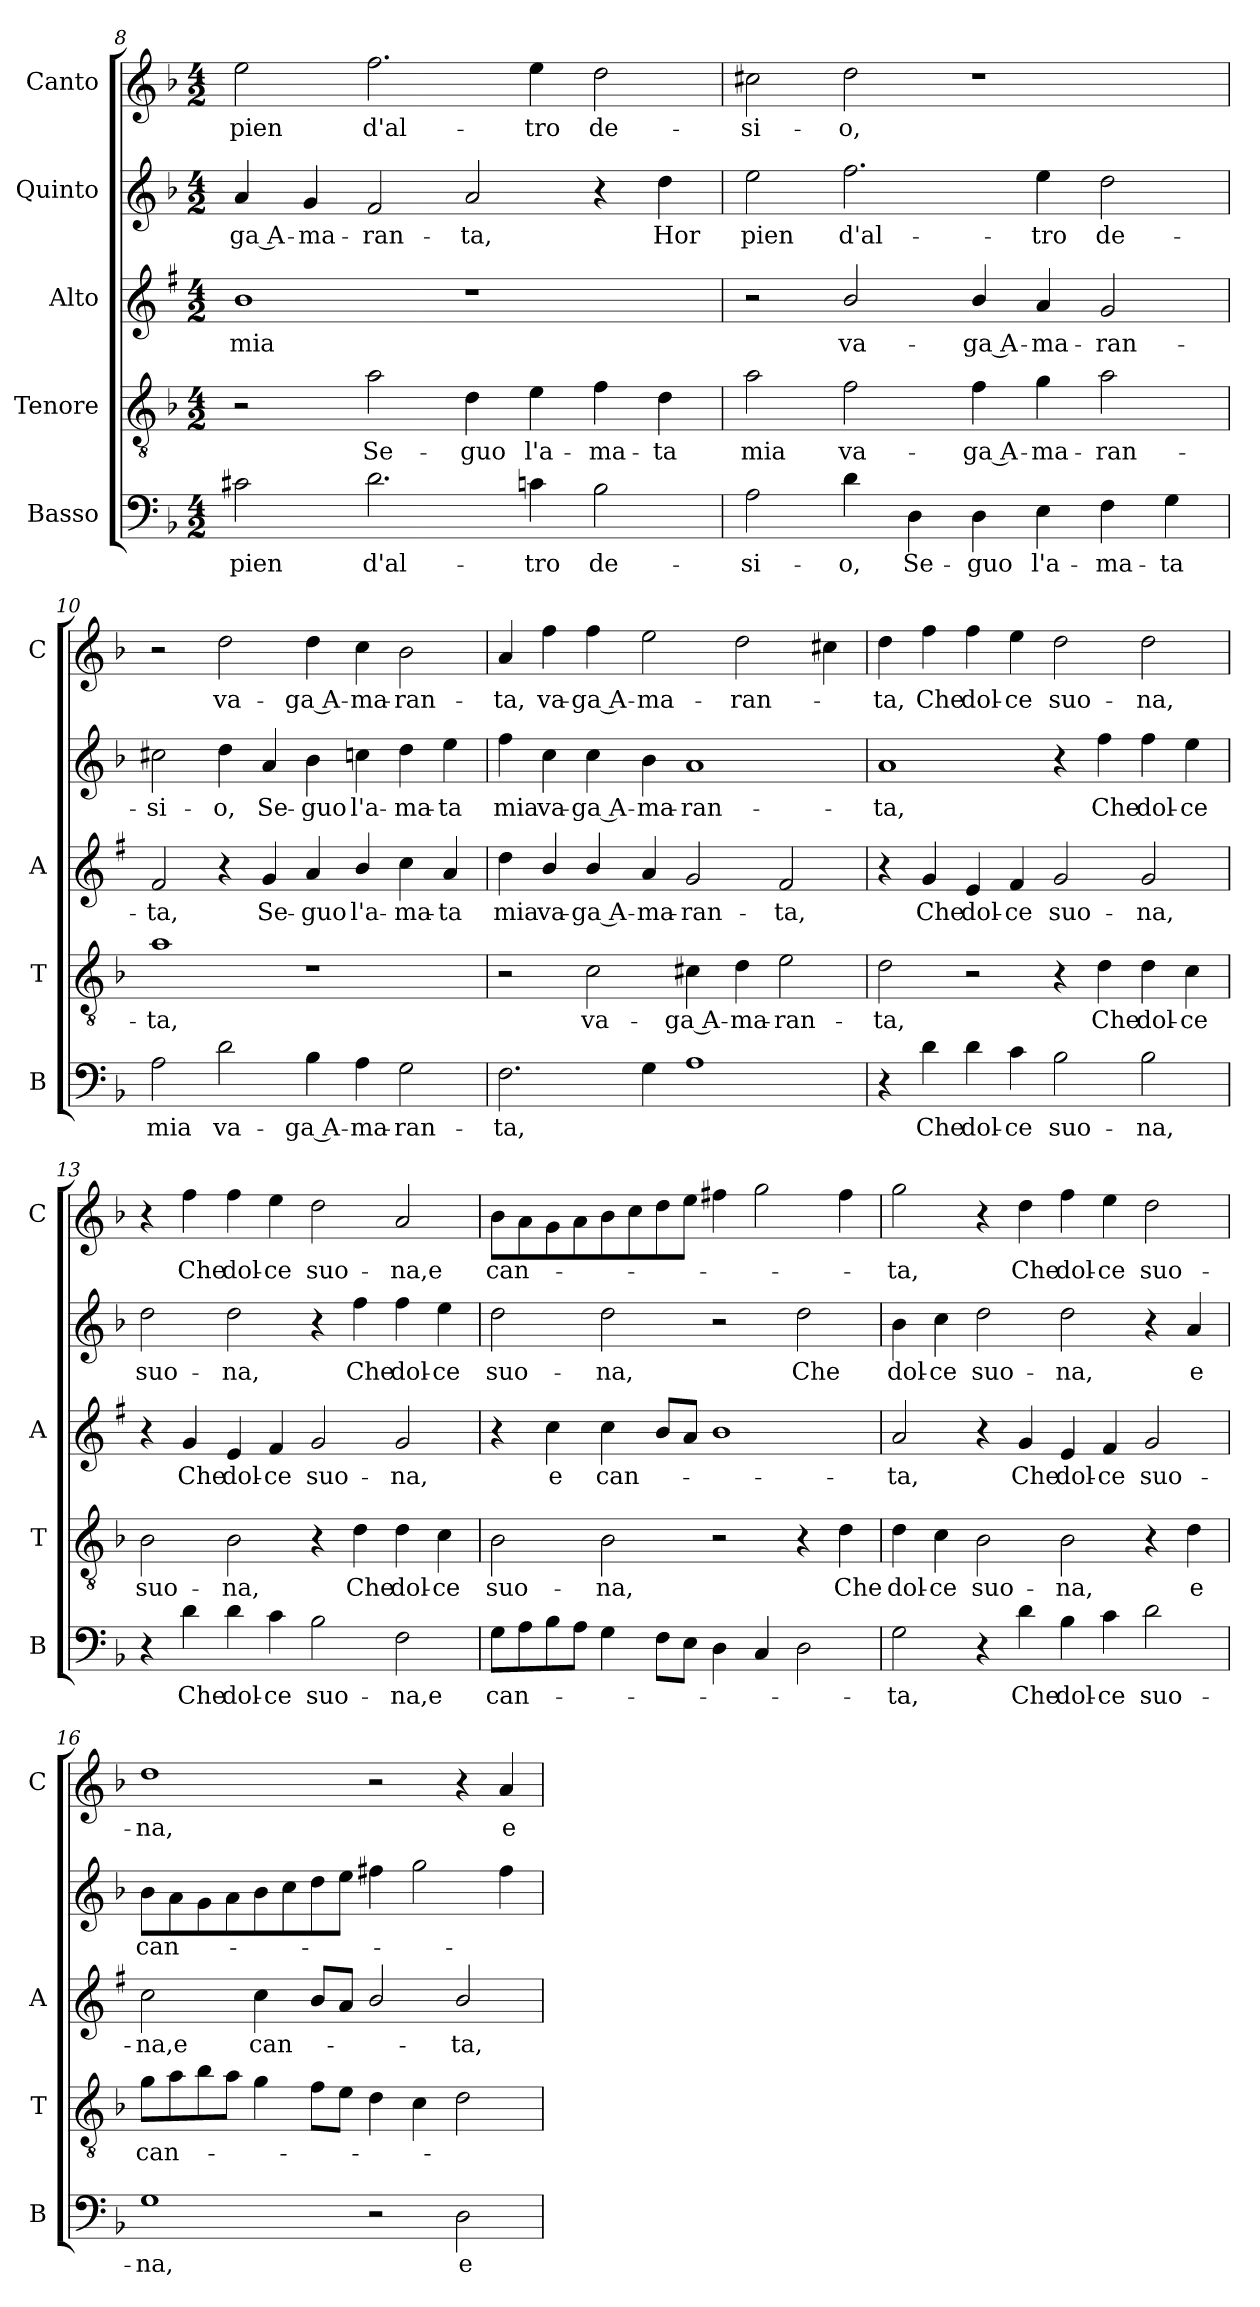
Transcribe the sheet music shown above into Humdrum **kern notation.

**kern	**text	**kern	**text	**kern	**text	**kern	**text	**kern	**text
*part5	*part5	*part4	*part4	*part3	*part3	*part2	*part2	*part1	*part1
*staff5	*staff5	*staff4	*staff4	*staff3	*staff3	*staff2	*staff2	*staff1	*staff1
*I"Basso	*	*I"Tenore	*	*I"Alto	*	*I"Quinto	*	*I"Canto	*
*I'B	*	*I'T	*	*I'A	*	*	*	*I'C	*
*clefF4	*	*clefGv2	*	*clefG2	*	*clefG2	*	*clefG2	*
*	*	*	*	*ITrd1c2	*	*	*	*	*
*k[b-]	*	*k[b-]	*	*k[b-]	*	*k[b-]	*	*k[b-]	*
*F:	*	*F:	*	*F:	*	*F:	*	*F:	*
*M4/2	*	*M4/2	*	*M4/2	*	*M4/2	*	*M4/2	*
=8	=8	=8	=8	=8	=8	=8	=8	=8	=8
!	!LO:LY:b	!	!	!	!LO:LY:b	!	!LO:LY:b	!	!LO:LY:b
2c#X\	pien	2r	.	1a	mia	4a/	-ga A-	2ee\	pien
!	!	!	!	!	!	!	!LO:LY:b	!	!
.	.	.	.	.	.	4g/	-ma-	.	.
!	!LO:LY:b	!	!LO:LY:b	!	!	!	!LO:LY:b	!	!LO:LY:b
2.d\	d'al-	2a\	Se-	.	.	2f/	-ran-	2.ff\	d'al-
!	!	!	!LO:LY:b	!	!	!	!LO:LY:b	!	!
.	.	4d\	-guo	1r	.	2a/	-ta,	.	.
!	!LO:LY:b	!	!LO:LY:b	!	!	!	!	!	!LO:LY:b
4cn\	-tro	4e\	l'a-	.	.	.	.	4ee\	-tro
!	!LO:LY:b	!	!LO:LY:b	!	!	!	!	!	!LO:LY:b
2B-\	de-	4f\	-ma-	.	.	4r	.	2dd\	de-
!	!	!	!LO:LY:b	!	!	!	!LO:LY:b	!	!
.	.	4d\	-ta	.	.	4dd\	Hor	.	.
!!LO:LB:g=z
=9	=9	=9	=9	=9	=9	=9	=9	=9	=9
!	!LO:LY:b	!	!LO:LY:b	!	!	!	!LO:LY:b	!	!LO:LY:b
2A\	-si-	2a\	mia	2r	.	2ee\	pien	2cc#X\	-si-
!	!LO:LY:b	!	!LO:LY:b	!	!LO:LY:b	!	!LO:LY:b	!	!LO:LY:b
4d\	-o,	2f\	va-	2a/	va-	2.ff\	d'al-	2dd\	-o,
!	!LO:LY:b	!	!	!	!	!	!	!	!
4D\	Se-	.	.	.	.	.	.	.	.
!	!LO:LY:b	!	!LO:LY:b	!	!LO:LY:b	!	!	!	!
4D\	-guo	4f\	-ga A-	4a/	-ga A-	.	.	1r	.
!	!LO:LY:b	!	!LO:LY:b	!	!LO:LY:b	!	!LO:LY:b	!	!
4E\	l'a-	4g\	-ma-	4g/	-ma-	4ee\	-tro	.	.
!	!LO:LY:b	!	!LO:LY:b	!	!LO:LY:b	!	!LO:LY:b	!	!
4F\	-ma-	2a\	-ran-	2f/	-ran-	2dd\	de-	.	.
!	!LO:LY:b	!	!	!	!	!	!	!	!
4G\	-ta	.	.	.	.	.	.	.	.
=10	=10	=10	=10	=10	=10	=10	=10	=10	=10
!	!LO:LY:b	!	!LO:LY:b	!	!LO:LY:b	!	!LO:LY:b	!	!
2A\	mia	1a	-ta,	2e/	-ta,	2cc#X\	-si-	2r	.
!	!LO:LY:b	!	!	!	!	!	!LO:LY:b	!	!LO:LY:b
2d\	va-	.	.	4r	.	4dd\	-o,	2dd\	va-
!	!	!	!	!	!LO:LY:b	!	!LO:LY:b	!	!
.	.	.	.	4f/	Se-	4a/	Se-	.	.
!	!LO:LY:b	!	!	!	!LO:LY:b	!	!LO:LY:b	!	!LO:LY:b
4B-\	-ga A-	1r	.	4g/	-guo	4b-\	-guo	4dd\	-ga A-
!	!LO:LY:b	!	!	!	!LO:LY:b	!	!LO:LY:b	!	!LO:LY:b
4A\	-ma-	.	.	4a/	l'a-	4ccn\	l'a-	4cc\	-ma-
!	!LO:LY:b	!	!	!	!LO:LY:b	!	!LO:LY:b	!	!LO:LY:b
2G\	-ran-	.	.	4b-\	-ma-	4dd\	-ma-	2b-\	-ran-
!	!	!	!	!	!LO:LY:b	!	!LO:LY:b	!	!
.	.	.	.	4g/	-ta	4ee\	-ta	.	.
=11	=11	=11	=11	=11	=11	=11	=11	=11	=11
!	!LO:LY:b	!	!	!	!LO:LY:b	!	!LO:LY:b	!	!LO:LY:b
2.F\	-ta,	2r	.	4cc\	mia	4ff\	mia	4a/	-ta,
!	!	!	!	!	!LO:LY:b	!	!LO:LY:b	!	!LO:LY:b
.	.	.	.	4a/	va-	4cc\	va-	4ff\	va-
!	!	!	!LO:LY:b	!	!LO:LY:b	!	!LO:LY:b	!	!LO:LY:b
.	.	2c\	va-	4a/	-ga A-	4cc\	-ga A-	4ff\	-ga A-
!	!	!	!	!	!LO:LY:b	!	!LO:LY:b	!	!LO:LY:b
4G\	.	.	.	4g/	-ma-	4b-\	-ma-	2ee\	-ma-
!	!	!	!LO:LY:b	!	!LO:LY:b	!	!LO:LY:b	!	!
1A	.	4c#X\	-ga A-	2f/	-ran-	1a	-ran-	.	.
!	!	!	!LO:LY:b	!	!	!	!	!	!LO:LY:b
.	.	4d\	-ma-	.	.	.	.	2dd\	-ran-
!	!	!	!LO:LY:b	!	!LO:LY:b	!	!	!	!
.	.	2e\	-ran-	2e/	-ta,	.	.	.	.
.	.	.	.	.	.	.	.	4cc#X\	.
=12	=12	=12	=12	=12	=12	=12	=12	=12	=12
!	!	!	!LO:LY:b	!	!	!	!LO:LY:b	!	!LO:LY:b
4r	.	2d\	-ta,	4r	.	1a	-ta,	4dd\	-ta,
!	!LO:LY:b	!	!	!	!LO:LY:b	!	!	!	!LO:LY:b
4d\	Che	.	.	4f/	Che	.	.	4ff\	Che
!	!LO:LY:b	!	!	!	!LO:LY:b	!	!	!	!LO:LY:b
4d\	dol-	2r	.	4d/	dol-	.	.	4ff\	dol-
!	!LO:LY:b	!	!	!	!LO:LY:b	!	!	!	!LO:LY:b
4c\	-ce	.	.	4e/	-ce	.	.	4ee\	-ce
!	!LO:LY:b	!	!	!	!LO:LY:b	!	!	!	!LO:LY:b
2B-\	suo-	4r	.	2f/	suo-	4r	.	2dd\	suo-
!	!	!	!LO:LY:b	!	!	!	!LO:LY:b	!	!
.	.	4d\	Che	.	.	4ff\	Che	.	.
!	!LO:LY:b	!	!LO:LY:b	!	!LO:LY:b	!	!LO:LY:b	!	!LO:LY:b
2B-\	-na,	4d\	dol-	2f/	-na,	4ff\	dol-	2dd\	-na,
!	!	!	!LO:LY:b	!	!	!	!LO:LY:b	!	!
.	.	4c\	-ce	.	.	4ee\	-ce	.	.
!!LO:PB:g=z
=13	=13	=13	=13	=13	=13	=13	=13	=13	=13
!	!	!	!LO:LY:b	!	!	!	!LO:LY:b	!	!
4r	.	2B-\	suo-	4r	.	2dd\	suo-	4r	.
!	!LO:LY:b	!	!	!	!LO:LY:b	!	!	!	!LO:LY:b
4d\	Che	.	.	4f/	Che	.	.	4ff\	Che
!	!LO:LY:b	!	!LO:LY:b	!	!LO:LY:b	!	!LO:LY:b	!	!LO:LY:b
4d\	dol-	2B-\	-na,	4d/	dol-	2dd\	-na,	4ff\	dol-
!	!LO:LY:b	!	!	!	!LO:LY:b	!	!	!	!LO:LY:b
4c\	-ce	.	.	4e/	-ce	.	.	4ee\	-ce
!	!LO:LY:b	!	!	!	!LO:LY:b	!	!	!	!LO:LY:b
2B-\	suo-	4r	.	2f/	suo-	4r	.	2dd\	suo-
!	!	!	!LO:LY:b	!	!	!	!LO:LY:b	!	!
.	.	4d\	Che	.	.	4ff\	Che	.	.
!	!LO:LY:b	!	!LO:LY:b	!	!LO:LY:b	!	!LO:LY:b	!	!LO:LY:b
2F\	-na,e	4d\	dol-	2f/	-na,	4ff\	dol-	2a/	-na,e
!	!	!	!LO:LY:b	!	!	!	!LO:LY:b	!	!
.	.	4c\	-ce	.	.	4ee\	-ce	.	.
=14	=14	=14	=14	=14	=14	=14	=14	=14	=14
!	!LO:LY:b	!	!LO:LY:b	!	!	!	!LO:LY:b	!	!LO:LY:b
8G\L	can-	2B-\	suo-	4r	.	2dd\	suo-	8b-\L	can-
8A\	.	.	.	.	.	.	.	8a\	.
!	!	!	!	!	!LO:LY:b	!	!	!	!
8B-\	.	.	.	4b-\	e	.	.	8g\	.
8A\J	.	.	.	.	.	.	.	8a\	.
!	!	!	!LO:LY:b	!	!LO:LY:b	!	!LO:LY:b	!	!
4G\	.	2B-\	-na,	4b-\	can-	2dd\	-na,	8b-\	.
.	.	.	.	.	.	.	.	8cc\	.
8F\L	.	.	.	8a/L	.	.	.	8dd\	.
8E\J	.	.	.	8g/J	.	.	.	8ee\J	.
4D\	.	2r	.	1a	.	2r	.	4ff#X\	.
4C/	.	.	.	.	.	.	.	2gg\	.
!	!	!	!	!	!	!	!LO:LY:b	!	!
2D\	.	4r	.	.	.	2dd\	Che	.	.
!	!	!	!LO:LY:b	!	!	!	!	!	!
.	.	4d\	Che	.	.	.	.	4ff#\	.
=15	=15	=15	=15	=15	=15	=15	=15	=15	=15
!	!LO:LY:b	!	!LO:LY:b	!	!LO:LY:b	!	!LO:LY:b	!	!LO:LY:b
2G\	-ta,	4d\	dol-	2g/	-ta,	4b-\	dol-	2gg\	-ta,
!	!	!	!LO:LY:b	!	!	!	!LO:LY:b	!	!
.	.	4c\	-ce	.	.	4cc\	-ce	.	.
!	!	!	!LO:LY:b	!	!	!	!LO:LY:b	!	!
4r	.	2B-\	suo-	4r	.	2dd\	suo-	4r	.
!	!LO:LY:b	!	!	!	!LO:LY:b	!	!	!	!LO:LY:b
4d\	Che	.	.	4f/	Che	.	.	4dd\	Che
!	!LO:LY:b	!	!LO:LY:b	!	!LO:LY:b	!	!LO:LY:b	!	!LO:LY:b
4B-\	dol-	2B-\	-na,	4d/	dol-	2dd\	-na,	4ff\	dol-
!	!LO:LY:b	!	!	!	!LO:LY:b	!	!	!	!LO:LY:b
4c\	-ce	.	.	4e/	-ce	.	.	4ee\	-ce
!	!LO:LY:b	!	!	!	!LO:LY:b	!	!	!	!LO:LY:b
2d\	suo-	4r	.	2f/	suo-	4r	.	2dd\	suo-
!	!	!	!LO:LY:b	!	!	!	!LO:LY:b	!	!
.	.	4d\	e	.	.	4a/	e	.	.
=16	=16	=16	=16	=16	=16	=16	=16	=16	=16
!	!LO:LY:b	!	!LO:LY:b	!	!LO:LY:b	!	!LO:LY:b	!	!LO:LY:b
1G	-na,	8g\L	can-	2b-\	-na,e	8b-\L	can-	1dd	-na,
.	.	8a\	.	.	.	8a\	.	.	.
.	.	8b-\	.	.	.	8g\	.	.	.
.	.	8a\J	.	.	.	8a\	.	.	.
!	!	!	!	!	!LO:LY:b	!	!	!	!
.	.	4g\	.	4b-\	can-	8b-\	.	.	.
.	.	.	.	.	.	8cc\	.	.	.
.	.	8f\L	.	8a/L	.	8dd\	.	.	.
.	.	8e\J	.	8g/J	.	8ee\J	.	.	.
2r	.	4d\	.	2a/	.	4ff#X\	.	2r	.
.	.	4c\	.	.	.	2gg\	.	.	.
!	!LO:LY:b	!	!	!	!LO:LY:b	!	!	!	!
2D\	e	2d\	.	2a/	-ta,	.	.	4r	.
!	!	!	!	!	!	!	!	!	!LO:LY:b
.	.	.	.	.	.	4ff#\	.	4a/	e
=	=	=	=	=	=	=	=	=	=
*-	*-	*-	*-	*-	*-	*-	*-	*-	*-
